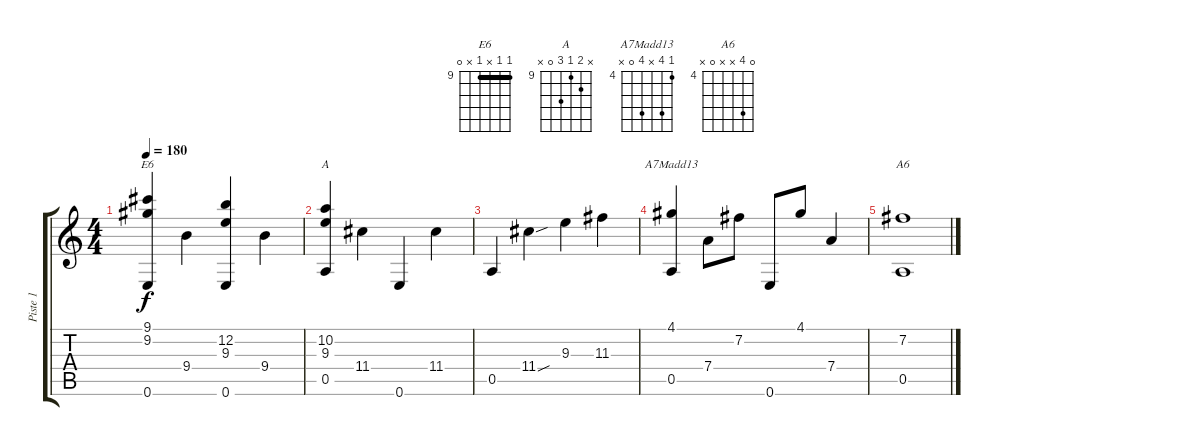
\track ("Piste 1" "Piste 1") {instrument electricguitarjazz}
\staff {score tabs}
\tuning (E4 B3 G3 D3 A2 E2) {hide}
\chord ("E6" 9 9 x 9 x 0) {firstfret 9 barre 9}
\chord ("A" x 10 9 11 0 x) {firstfret 9}
\chord ("A7Madd13" 4 7 x 7 0 x) {firstfret 4}
\chord ("A6" 0 7 x x 0 x) {firstfret 4}
\ts (4 4)
\tempo 180
\clef g2
\ks c
(9.1 9.2 0.6).4{ch "E6" dy f} 9.4.4 (12.2 9.3 0.6).4 9.4.4 |
(10.2 9.3 0.5).4{ch "A"} 11.4.4 0.6.4 11.4.4 |
0.5.4 11.4{sou}.4 9.3.4 11.3.4 |
(4.1 0.5).4{ch "A7Madd13"} 7.4.8 7.2.8 0.6.8 4.1.8 7.4.4 |
(7.2 0.5).1{ch "A6"}
